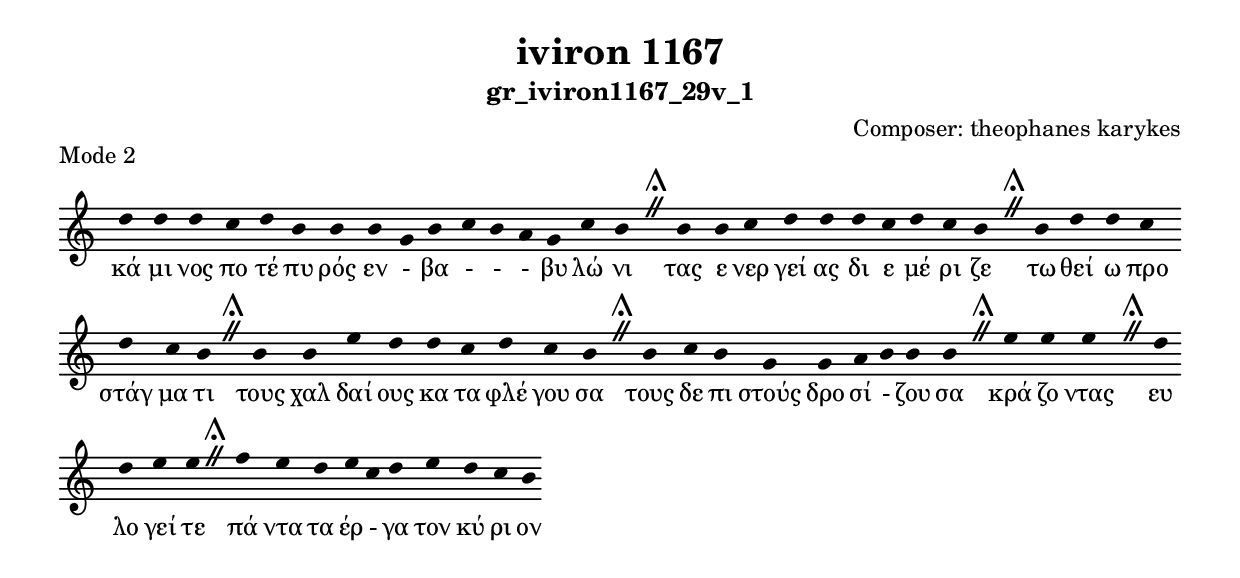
\include "gregorian.ly"

	\header {
 	  title = "iviron 1167"
	  subtitle = "gr_iviron1167_29v_1"
	  composer = "Composer: theophanes karykes"
	  piece = "Mode 2"
	}

	chant = {
	  d''4 d''4 d''4 c''4 d''4 b'4 b'4 b'4 g'4 b'4 c''4 b'4 a'4 g'4 c''4 b'4 \divisioMaior
 b'4 b'4 c''4 d''4 d''4 d''4 c''4 d''4 c''4 b'4 \divisioMaior
 b'4 d''4 d''4 c''4 d''4 c''4 b'4 \divisioMaior
 b'4 b'4 e''4 d''4 d''4 c''4 d''4 c''4 b'4 \divisioMaior
 b'4 c''4 b'4 g'4 g'4 a'4 b'4 b'4 b'4 \divisioMaior
 e''4 e''4 e''4 \divisioMaior
 d''4 d''4 e''4 e''4 \divisioMaior
 f''4 e''4 d''4 e''4 c''4 d''4 e''4 d''4 c''4 b'4\finalis
	}

	verba = \lyricmode {κά μι νος πο τέ πυ ρός εν - βα -  -  - βυ λώ νι 
τας ε νερ γεί ας δι ε μέ ρι ζε 
τω θεί ω προ στάγ μα τι 
τους χαλ δαί ους κα τα φλέ γου σα 
τους δε πι στούς δρο σί - ζου σα 
κρά ζο ντας 
ευ λο γεί τε 
πά ντα τα έρ - γα τον κύ ρι ον 
	}


	\score {
	  \new Staff <<
	  \new Voice = "melody" \chant
	  \new Lyrics = "one" \lyricsto melody \verba
	  >>
	  \layout {
	    \context {
	      \Staff
	      \remove "Time_signature_engraver"
	      \remove "Bar_engraver"
	    }
	    \context {
	      \Voice
	      \remove "Stem_engraver"
	    }
	  }
	}